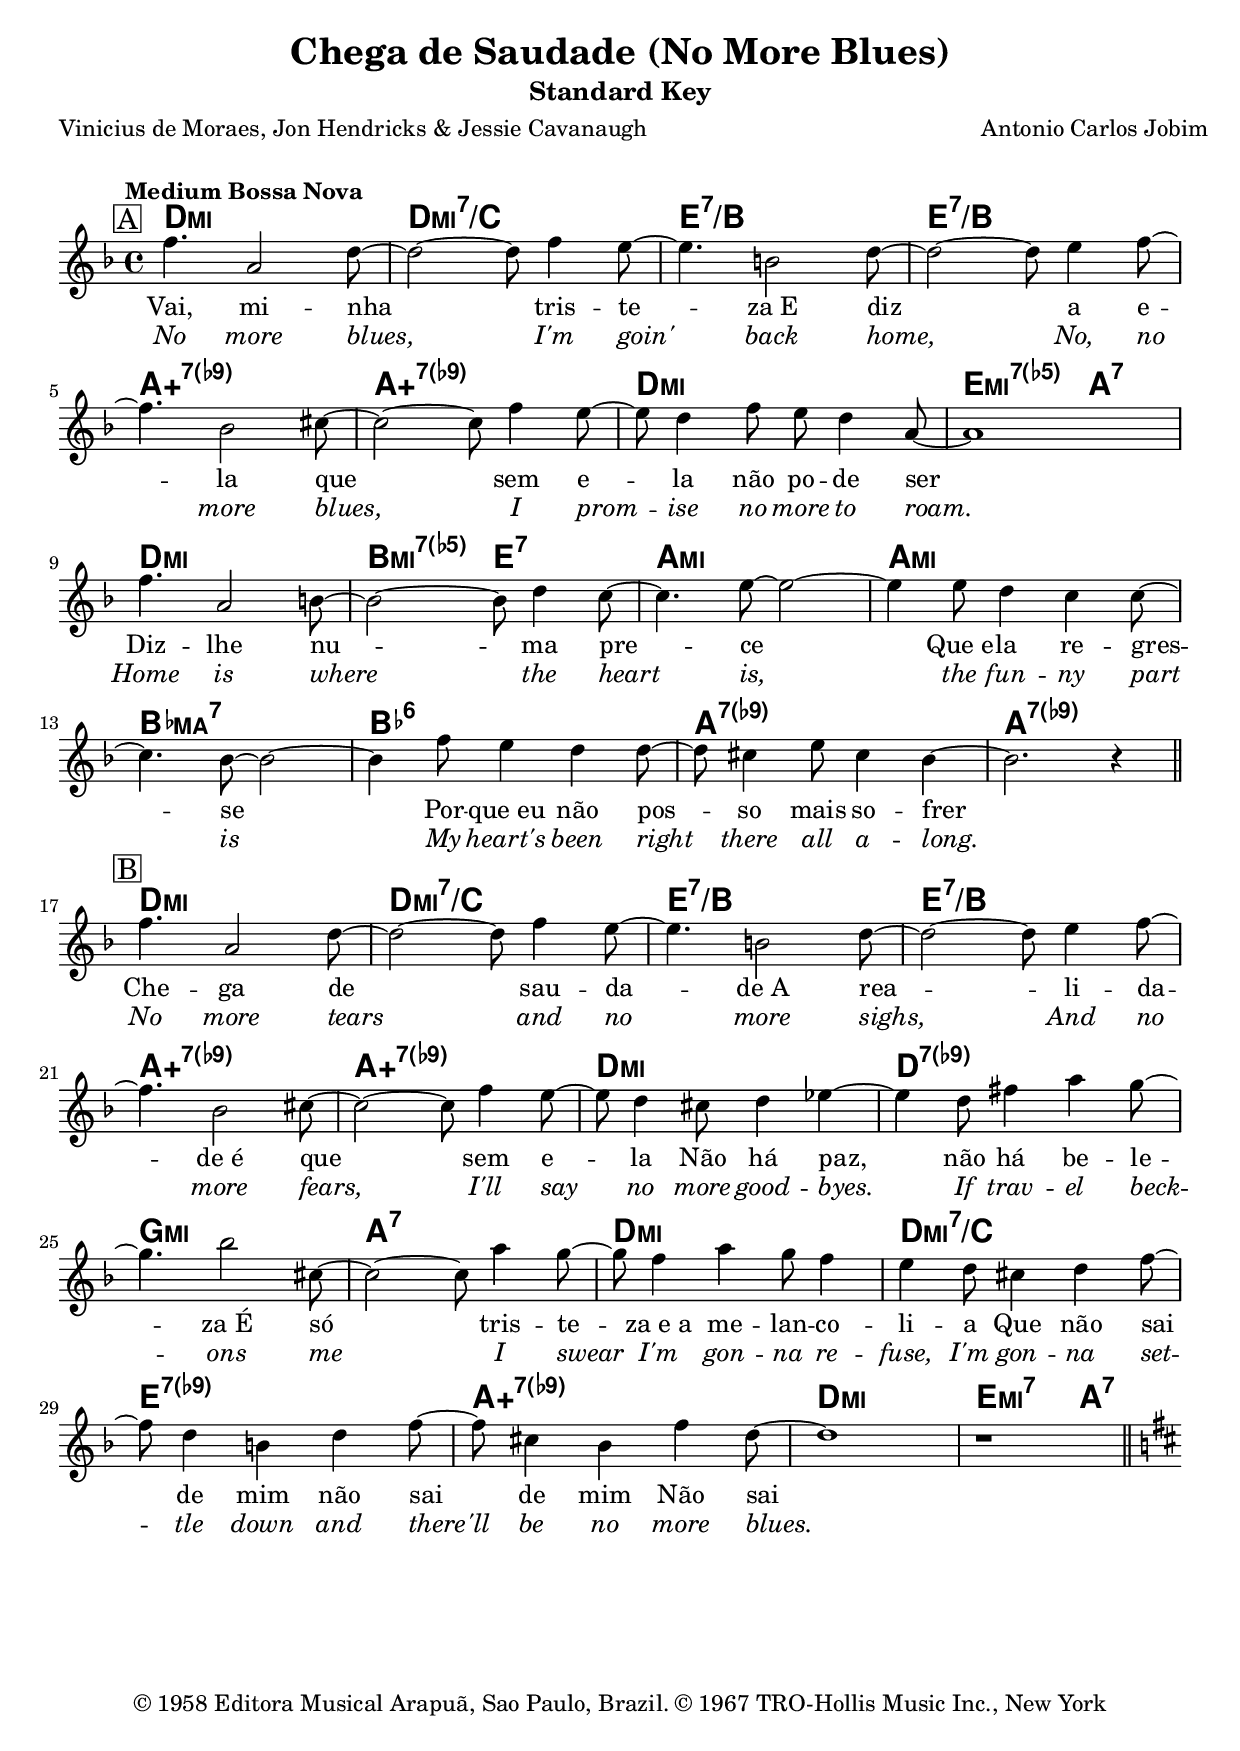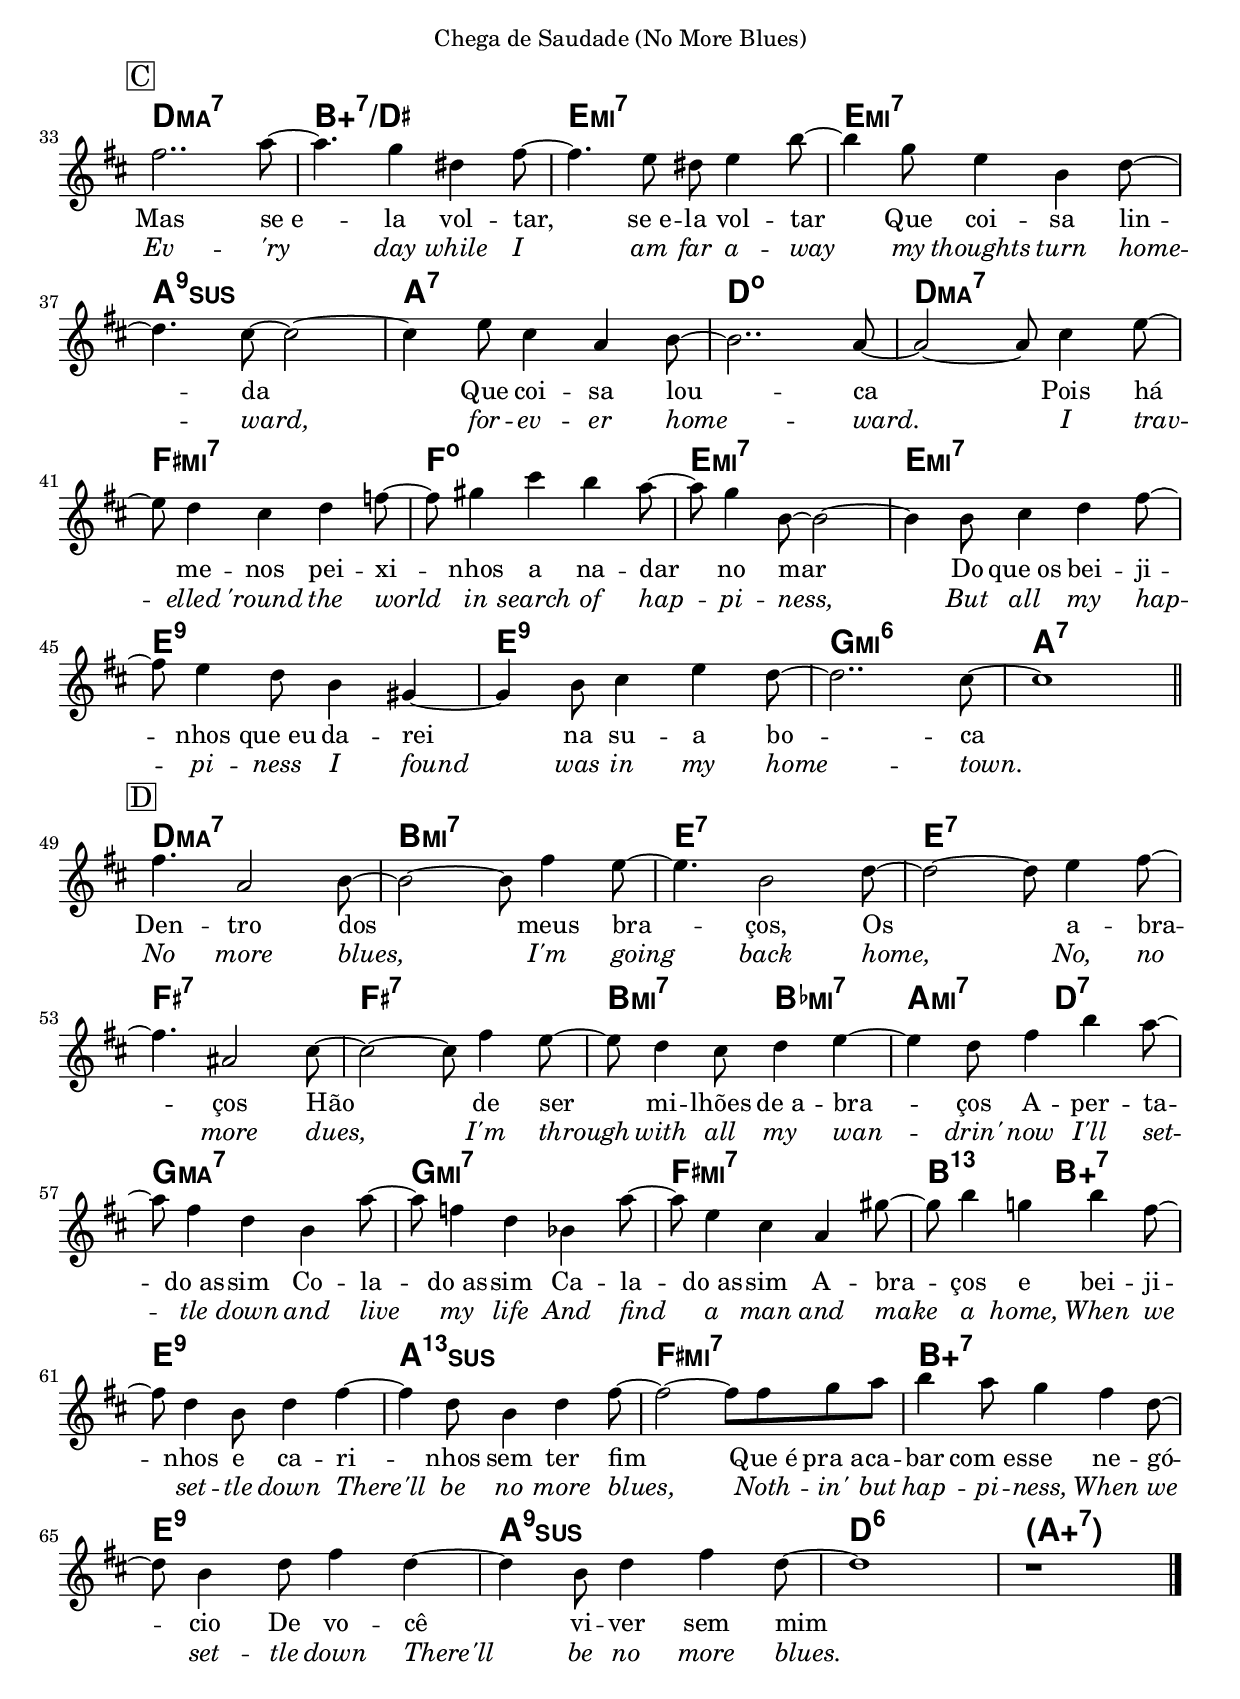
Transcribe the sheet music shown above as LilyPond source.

\version "2.24.0"

\include "english.ly"

instrument = "Standard Key"
whatKey = d'
whatClef = "treble"

%% -*- Mode: LilyPond -*-

\include "lead-sheets.ily"

\header {
  title = "Chega de Saudade (No More Blues)"
  subtitle = \instrument
  poet = "Vinicius de Moraes, Jon Hendricks & Jessie Cavanaugh"
  composer = "Antonio Carlos Jobim"
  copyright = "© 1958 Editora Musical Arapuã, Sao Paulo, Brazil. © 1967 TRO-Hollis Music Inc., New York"
}

refrainPortugueseLyrics = \lyricmode {
Vai, mi -- nha tris -- te -- za_E diz a e -- la que sem e -- la não po -- de ser
Diz -- lhe nu -- ma pre -- ce
Que_e -- la re -- gres -- se
Por -- que_eu não pos -- so mais so -- frer

Che -- ga de sau -- da -- de_A rea -- li -- da -- de_é que sem e -- la Não há paz,
não há be -- le -- za_É só tris -- te -- za_e_a me -- lan -- co -- li -- a
Que não sai de mim não sai de mim Não sai

Mas se_e -- la vol -- tar, se_e -- la vol -- tar
Que coi -- sa lin -- da Que coi -- sa lou -- ca
Pois há me -- nos pei -- xi -- nhos a na -- dar no mar
Do que_os bei -- ji -- nhos que_eu da -- rei na su -- a bo -- ca

Den -- tro dos meus bra -- ços,
Os a -- bra -- ços Hão de ser mi -- lhões de_a -- bra -- ços
A -- per -- ta -- do_as -- sim Co -- la -- do_as -- sim Ca -- la -- do_as -- sim
A -- bra -- ços e bei -- ji -- nhos e ca -- ri -- nhos sem ter fim
Que_é pra_a -- ca -- bar com_es -- se ne -- gó -- cio De vo -- cê vi -- ver sem mim
}

refrainEnglishLyrics = \lyricmode {
No more blues,
I'm goin' back home,
No, no more blues,
I prom -- ise no more to roam.
Home is where the heart is,
the fun -- ny part is
My heart's been right there all a -- long.
No more tears and no more sighs,
And no more fears,
I'll say no more good -- byes.
If trav -- el beck -- ons me I swear I'm gon -- na re -- fuse,
I'm gon -- na set -- tle down and there'll be no more blues.
Ev -- 'ry day while I am far a -- way
my thoughts turn home -- ward, for -- ev -- er home -- ward.
I trav -- elled 'round the world in search of hap -- pi -- ness,
But all my hap -- pi -- ness I found was in my home -- town.
No more blues,
I'm going back home,
No, no more dues,
I'm through with all my wan -- drin' now
I'll set -- tle down and live my life
And find a man and make a home,
When we set -- tle down
There'll be no more blues,
Noth -- in' but hap -- pi -- ness,
When we set -- tle down
There'll be no more blues.
}

refrainChords = \chordmode {
  d1:m d1:m7/c e1:7/b e1:7/b
  a1:7.9-.5+ a1:7.9-.5+ d1:m e2:m7.5- a2:7
  
  d1:m b2:m7.5- e2:7 a1:m a1:m
  bf1:maj7 bf1:6 a1:7.9- a1:7.9-
  
  d1:m d1:m7/c e1:7/b e1:7/b
  a1:7.9-.5+ a1:7.9-.5+ d1:m d1:7.9-
  
  g1:m a1:7 d1:m d1:m7/c
  e1:7.9- a1:7.9-.5+ d1:m e2:m7 a2:7
  
  d1:maj7 b1:7.5+/ds e1:m7 e1:m7
  a1:sus9 a1:7 d1:dim7 d1:maj7

  fs1:m7 f1:dim7 e1:m7 e1:m7
  e1:9 e1:9 g1:m6 a1:7
  
  d1:maj7 b1:m7 e1:7 e1:7
  fs1:7 fs1:7 b2:m7 bf2:m7 a2:m7 d2:7
  
  g1:maj7 g1:m7 fs1:m7 b2:13 b2:7.5+
  e1:9 a1:sus13 fs1:m7 b1:7.5+
  
  e1:9 a1:sus9 d1:6
  \chordInsideParens{ a1:7.5+ }
}

refrainKey = d

refrainMelody = \relative f' {
  \time 4/4
  \key \refrainKey \minor
  \clef \whatClef
  \tempo "Medium Bossa Nova"

  \mark \markup{ \box "A" }
  
  f4. a,2 d8~ | d2~ d8 f4 e8~ | e4. b2 d8~ | d2~ d8 e4 f8~ |
  \break
  f4. bf,2 cs8~ | cs2~ cs8 f4 e8~ | e8 d4 f8 e8 d4 a8~ | a1 |
  \break
  f'4. a,2 b8~ | b2~ b8 d4 c8~ | c4. e8~ e2~ | e4 e8 d4 c4 c8~ |
  \break
  c4. bf8~ bf2~ | bf4 f'8 e4 d4 d8~ | d8 cs4 e8 cs4 bf4~ | bf2. r4 |

  \bar "||"
  \break

  \mark \markup{ \box "B" }

  f'4. a,2 d8~ | d2~ d8 f4 e8~ | e4. b2 d8~ | d2~ d8 e4 f8~ |
  \break
  f4. bf,2 cs8~ | cs2~ cs8 f4 e8~ | e8 d4 cs8 d4 ef4~ | ef4 d8 fs4 a4 g8~ |
  \break
  g4. bf2 cs,8~ | cs2~ cs8 a'4 g8~ | g8f4 a4 g8 f4 | e4 d8 cs4 d4 f8~ |
  \break
  f8 d4 b4 d4 f8~ | f8 cs4 bf4 f'4 d8~ | d1 | r1 |

  \bar "||"
  \pageBreak

  \key \refrainKey \major
  \mark \markup{ \box "C" }
  
  fs2.. a8~ | a4. g4 ds4 fs8~ | fs4. e8 ds8 e4 b'8~ | b4 g8 e4 b4 d8~ |
  \break
  d4. cs8~ cs2~ | cs4 e8 cs4 a4 b8~ | b2.. a8~ | a2~ a8 cs4 e8~ |
  \break
  e8 d4 cs4 d4 f8~ | f8 gs4 cs4 b4 a8~ | a8 g4 b,8~ b2~ | b4 b8 cs4 d4 fs8~ |
  \break
  fs8 e4 d8 b4 gs4~ | gs4 b8 cs4 e4 d8~ | d2.. cs8~ | cs1 |
  
  \bar "||"
  \break

  \mark \markup{ \box "D" }
  
  fs4. a,2 b8~ | b2~ b8 fs'4 e8~ | e4. b2 d8~ | d2~ d8 e4 fs8~ |
  \break
  fs4. as,2 cs8~ | cs2~ cs8 fs4 e8~ | e8 d4 cs8 d4 e4~ | e4 d8 fs4 b4 a8~ |
  \break
  a8 fs4 d4 b4 a'8~ | a8 f4 d4 bf4 a'8~ | a8 e4 cs4 a4 gs'8~ | gs8 b4 g4 b4 fs8~ |
  \break
  fs8 d4 b8 d4 fs4~ | fs4 d8 b4 d4 fs8~ | fs2~ fs8 fs8 g8 a8 | b4 a8 g4 fs4 d8~ |
  \break
  d8 b4 d8 fs4 d4~ | d4 b8 d4 fs4 d8~ | d1 | r1 |
  

  \bar "|."
}

\include "paper.ily"

\markup {
  % Leave a gap after the header
  \vspace #1
}

refrainLyricsLanguageOne = \refrainPortugueseLyrics
refrainLyricsLanguageTwo = \refrainEnglishLyrics

emphasize = {
  \override Lyrics.LyricText.font-shape = #'italic
}

\score {
  <<
    { \context ChordNames 
      {
      \override ChordName.font-size = #+3
      \override ChordName.font-series = #'bold
      \set chordChanges = ##f
     \transpose \refrainKey \whatKey {
       \refrainChords
	}
      }
      }
    \new Staff {
      \context Voice = "voiceMelody" { 
	\noDoubleAccidentalMusic \transpose \refrainKey \whatKey {
	  \refrainMelody
	  }
	}
    }
    \new Lyrics \lyricsto "voiceMelody"
    {
    <<
      { \refrainLyricsLanguageOne }
      \new Lyrics {
	\set associatedVoice = "voiceMelody"
	\emphasize \refrainLyricsLanguageTwo }
    >>
    }
  >>
  \layout { ragged-bottom = ##t }
}


